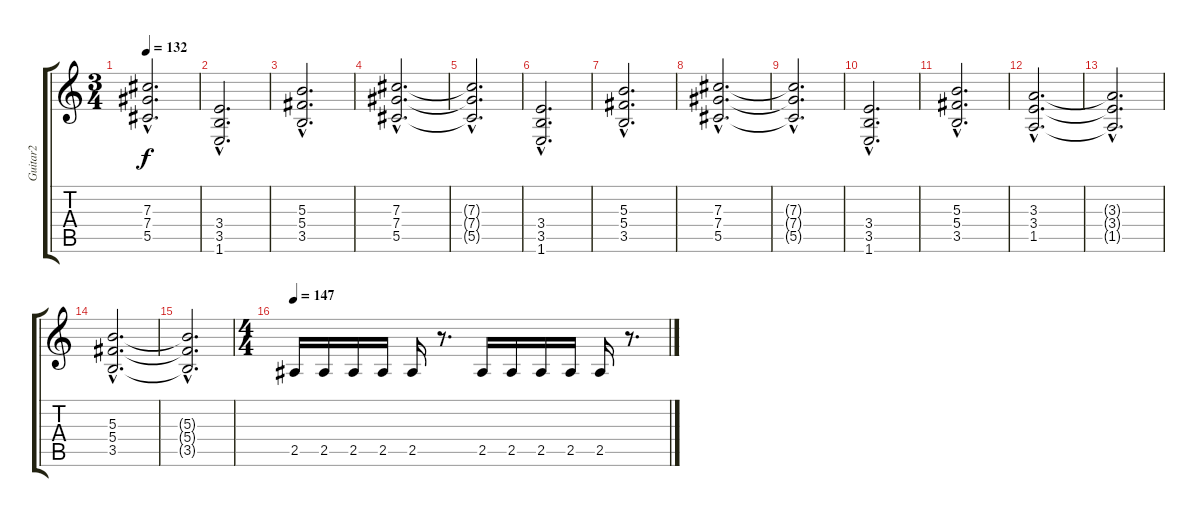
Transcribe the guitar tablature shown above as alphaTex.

\track ("Guitar2" "Guitar2") {instrument overdrivenguitar}
\staff {score tabs}
\tuning (Eb4 Bb3 Gb3 Db3 Ab2 Eb2) {hide}
\ts (3 4)
\tempo 132
\clef g2
\ks c
(7.3{hac t} 7.4{hac t} 5.5{hac t}).2{d dy f} |
(3.4{hac} 3.5{hac} 1.6).2{d} |
(5.3{hac} 5.4{hac} 3.5{hac}).2{d} |
(7.3{hac} 7.4{hac} 5.5{hac}).2{d} |
(7.3{hac t} 7.4{hac t} 5.5{hac t}).2{d} |
(3.4{hac} 3.5{hac} 1.6).2{d} |
(5.3{hac} 5.4{hac} 3.5{hac}).2{d} |
(7.3{hac} 7.4{hac} 5.5{hac}).2{d} |
(7.3{hac t} 7.4{hac t} 5.5{hac t}).2{d} |
(3.4{hac} 3.5{hac} 1.6).2{d} |
(5.3{hac} 5.4{hac} 3.5{hac}).2{d} |
(3.3{hac} 3.4{hac} 1.5{hac}).2{d} |
(3.3{hac t} 3.4{hac t} 1.5{hac t}).2{d} |
(5.3{hac} 5.4{hac} 3.5{hac}).2{d} |
(5.3{hac t} 5.4{hac t} 3.5{hac t}).2{d} |
\ts (4 4)
\tempo 147
2.5.16{volume 15} 2.5.16 2.5.16 2.5.16 2.5.16 r.8{d} 2.5.16 2.5.16 2.5.16 2.5.16 2.5.16 r.8{d}
